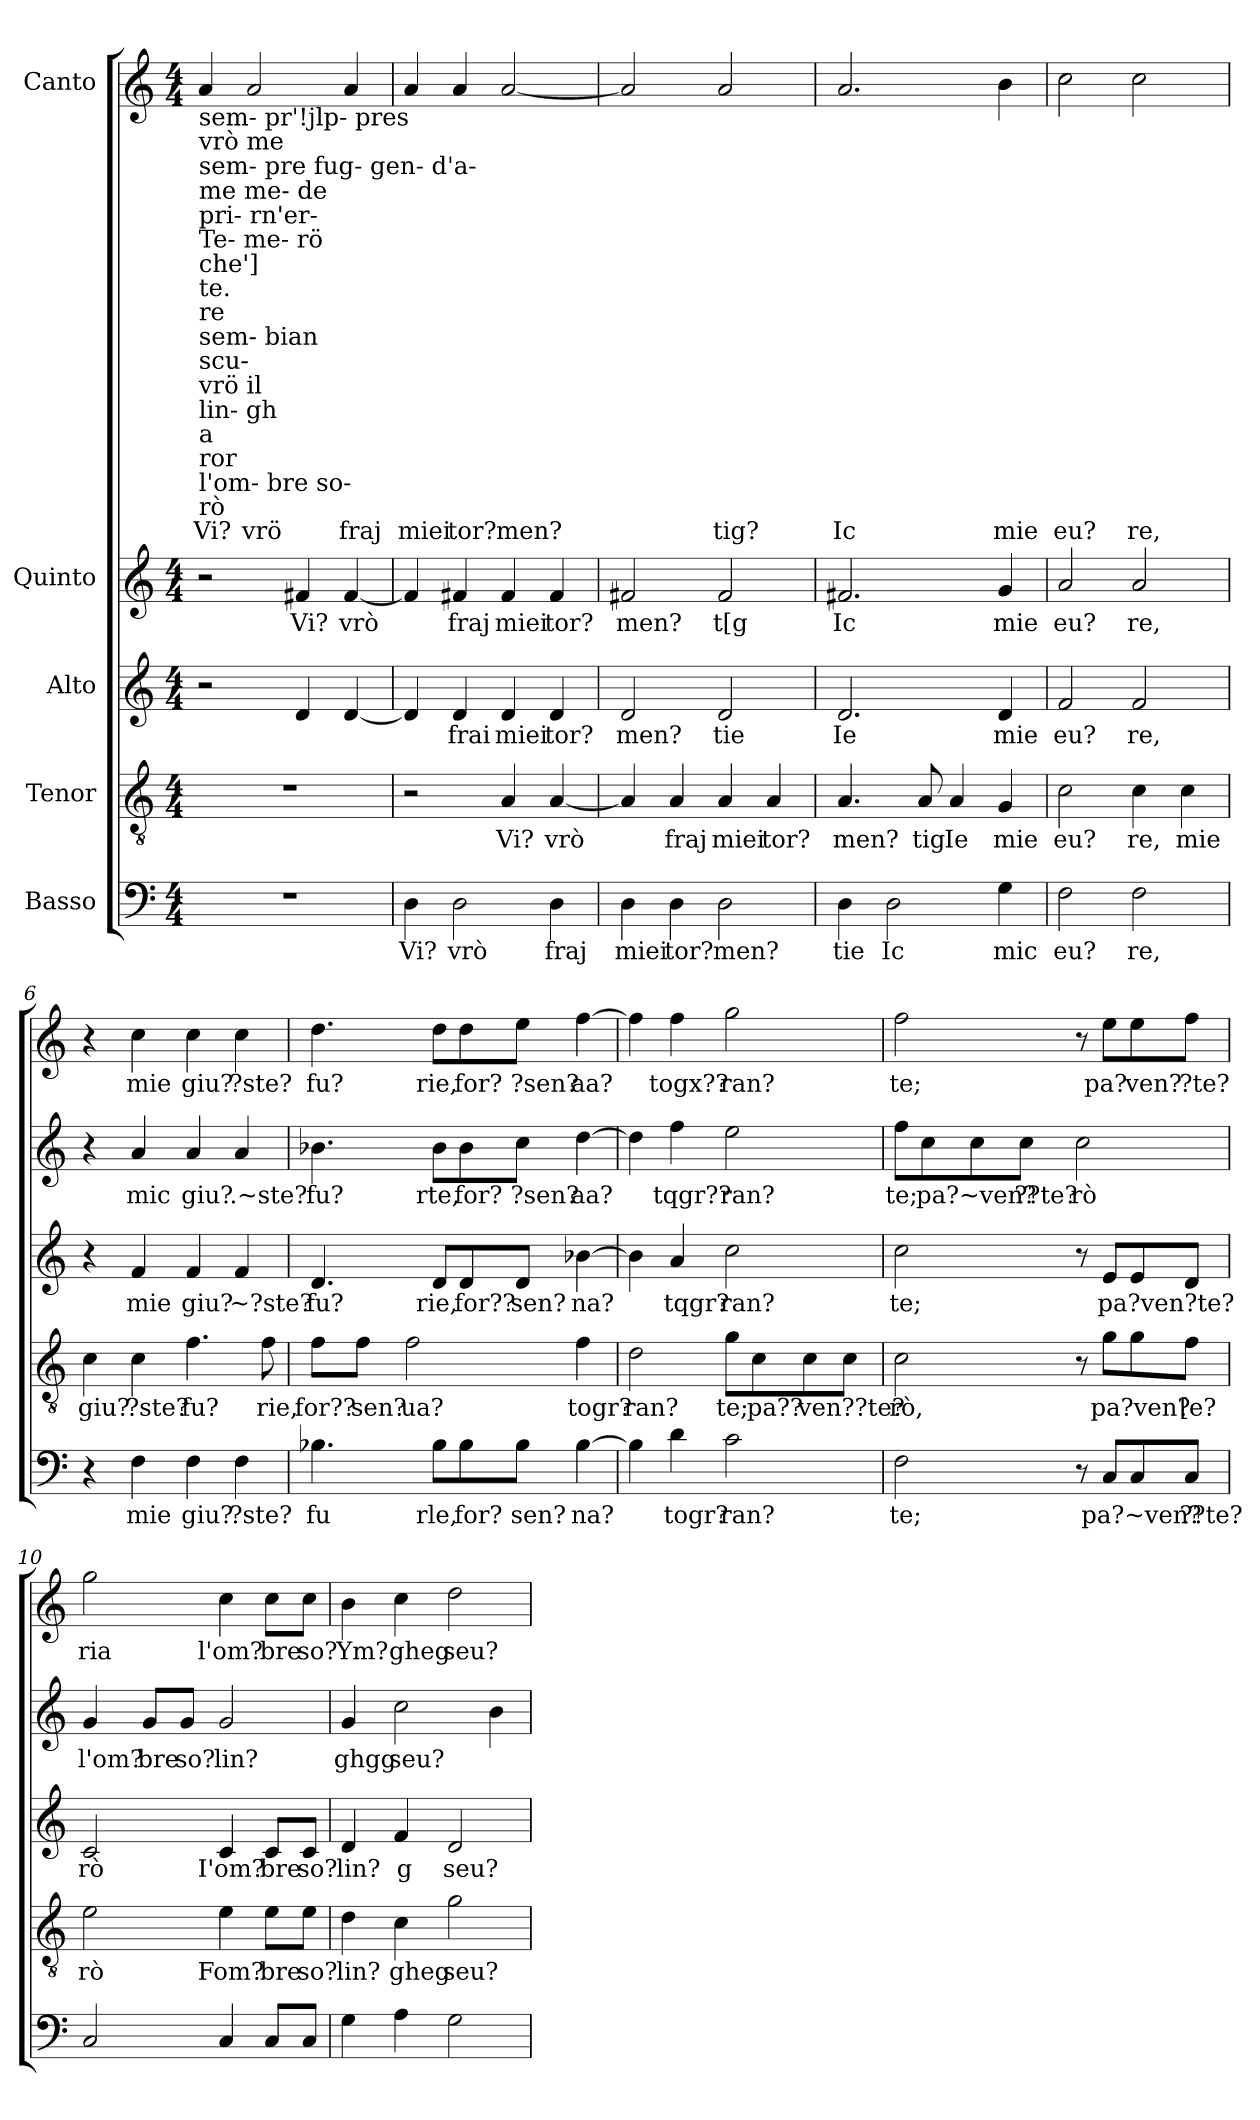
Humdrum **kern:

**kern	**text	**kern	**text	**kern	**text	**kern	**text	**kern	**text
*part5	*part5	*part4	*part4	*part3	*part3	*part2	*part2	*part1	*part1
*staff5	*staff5	*staff4	*staff4	*staff3	*staff3	*staff2	*staff2	*staff1	*staff1
*I"Basso	*	*I"Tenor	*	*I"Alto	*	*I"Quinto	*	*I"Canto	*
*clefF4	*	*clefGv2	*	*clefG2	*	*clefG2	*	*clefG2	*
*k[]	*	*k[]	*	*k[]	*	*k[]	*	*k[]	*
*M4/4	*	*M4/4	*	*M4/4	*	*M4/4	*	*M4/4	*
*MM120	*	*MM120	*	*MM120	*	*MM120	*	*MM120	*
=1	=1	=1	=1	=1	=1	=1	=1	=1	=1
!	!	!	!	!	!	!	!	!LO:TX:b:t=sem- pr'!jlp- pres	!
!	!	!	!	!	!	!	!	!LO:TX:b:t=vrò me	!
!	!	!	!	!	!	!	!	!LO:TX:b:t=sem- pre fug- gen- d'a-	!
!	!	!	!	!	!	!	!	!LO:TX:b:t=me me- de	!
!	!	!	!	!	!	!	!	!LO:TX:b:t=pri- rn'er-	!
!	!	!	!	!	!	!	!	!LO:TX:b:t=Te- me- rö	!
!	!	!	!	!	!	!	!	!LO:TX:b:t=che']	!
!	!	!	!	!	!	!	!	!LO:TX:b:t=te.	!
!	!	!	!	!	!	!	!	!LO:TX:b:t=re	!
!	!	!	!	!	!	!	!	!LO:TX:b:t=sem- bian	!
!	!	!	!	!	!	!	!	!LO:TX:b:t=scu-	!
!	!	!	!	!	!	!	!	!LO:TX:b:t=vrö il	!
!	!	!	!	!	!	!	!	!LO:TX:b:t=lin- gh	!
!	!	!	!	!	!	!	!	!LO:TX:b:t=a	!
!	!	!	!	!	!	!	!	!LO:TX:b:t=ror	!
!	!	!	!	!	!	!	!	!LO:TX:b:t=l'om- bre so-	!
!	!	!	!	!	!	!	!	!LO:TX:b:t=rò	!
!	!	!	!	!	!	!	!	!	!LO:LY:b
1r	.	1r	.	2r	.	2r	.	4a/	Vi?
!	!	!	!	!	!	!	!	!	!LO:LY:b
.	.	.	.	.	.	.	.	2a/	vrö
!	!	!	!	!	!	!	!LO:LY:b	!	!
.	.	.	.	4d/	.	4f#X/	Vi?	.	.
!	!	!	!	!	!	!	!LO:LY:b	!	!LO:LY:b
.	.	.	.	[4d/	.	[4f#/	vrò	4a/	fraj
=2	=2	=2	=2	=2	=2	=2	=2	=2	=2
!	!LO:LY:b	!	!	!	!	!	!	!	!LO:LY:b
4D\	Vi?	2r	.	4d/]	.	4f#/]	.	4a/	miei
!	!LO:LY:b	!	!	!	!LO:LY:b	!	!LO:LY:b	!	!LO:LY:b
2D\	vrò	.	.	4d/	frai	4f#X/	fraj	4a/	tor?
!	!	!	!LO:LY:b	!	!LO:LY:b	!	!LO:LY:b	!	!LO:LY:b
.	.	4A/	Vi?	4d/	miei	4f#/	miei	[2a/	men?
!	!LO:LY:b	!	!LO:LY:b	!	!LO:LY:b	!	!LO:LY:b	!	!
4D\	fraj	[4A/	vrò	4d/	tor?	4f#/	tor?	.	.
=3	=3	=3	=3	=3	=3	=3	=3	=3	=3
!	!LO:LY:b	!	!	!	!LO:LY:b	!	!LO:LY:b	!	!
4D\	miei	4A/]	.	2d/	men?	2f#X/	men?	2a/]	.
!	!LO:LY:b	!	!LO:LY:b	!	!	!	!	!	!
4D\	tor?	4A/	fraj	.	.	.	.	.	.
!	!LO:LY:b	!	!LO:LY:b	!	!LO:LY:b	!	!LO:LY:b	!	!LO:LY:b
2D\	men?	4A/	miei	2d/	tie	2f#/	t[g	2a/	tig?
!	!	!	!LO:LY:b	!	!	!	!	!	!
.	.	4A/	tor?	.	.	.	.	.	.
=4	=4	=4	=4	=4	=4	=4	=4	=4	=4
!	!LO:LY:b	!	!LO:LY:b	!	!LO:LY:b	!	!LO:LY:b	!	!LO:LY:b
4D\	tie	4.A/	men?	2.d/	Ie	2.f#X/	Ic	2.a/	Ic
!	!LO:LY:b	!	!	!	!	!	!	!	!
2D\	Ic	.	.	.	.	.	.	.	.
!	!	!	!LO:LY:b	!	!	!	!	!	!
.	.	8A/	tig	.	.	.	.	.	.
!	!	!	!LO:LY:b	!	!	!	!	!	!
.	.	4A/	Ie	.	.	.	.	.	.
!	!LO:LY:b	!	!LO:LY:b	!	!LO:LY:b	!	!LO:LY:b	!	!LO:LY:b
4G\	mic	4G/	mie	4d/	mie	4g/	mie	4b\	mie
=5	=5	=5	=5	=5	=5	=5	=5	=5	=5
!	!LO:LY:b	!	!LO:LY:b	!	!LO:LY:b	!	!LO:LY:b	!	!LO:LY:b
2F\	eu?	2c\	eu?	2f/	eu?	2a/	eu?	2cc\	eu?
!	!LO:LY:b	!	!LO:LY:b	!	!LO:LY:b	!	!LO:LY:b	!	!LO:LY:b
2F\	re,	4c\	re,	2f/	re,	2a/	re,	2cc\	re,
!	!	!	!LO:LY:b	!	!	!	!	!	!
.	.	4c\	mie	.	.	.	.	.	.
=6	=6	=6	=6	=6	=6	=6	=6	=6	=6
!	!	!	!LO:LY:b	!	!	!	!	!	!
4r	.	4c\	giu?	4r	.	4r	.	4r	.
!	!LO:LY:b	!	!LO:LY:b	!	!LO:LY:b	!	!LO:LY:b	!	!LO:LY:b
4F\	mie	4c\	?ste?	4f/	mie	4a/	mic	4cc\	mie
!	!LO:LY:b	!	!LO:LY:b	!	!LO:LY:b	!	!LO:LY:b	!	!LO:LY:b
4F\	giu?	4.f\	fu?	4f/	giu?	4a/	giu?	4cc\	giu?
!	!LO:LY:b	!	!	!	!LO:LY:b	!	!LO:LY:b	!	!LO:LY:b
4F\	?ste?	.	.	4f/	~?ste?	4a/	.~ste?	4cc\	?ste?
!	!	!	!LO:LY:b	!	!	!	!	!	!
.	.	8f\	rie,	.	.	.	.	.	.
=7	=7	=7	=7	=7	=7	=7	=7	=7	=7
!	!LO:LY:b	!	!LO:LY:b	!	!LO:LY:b	!	!LO:LY:b	!	!LO:LY:b
4.B-X\	fu	8f\L	for??	4.d/	fu?	4.b-X\	fu?	4.dd\	fu?
!	!	!	!LO:LY:b	!	!	!	!	!	!
.	.	8f\J	sen?	.	.	.	.	.	.
!	!	!	!LO:LY:b	!	!	!	!	!	!
.	.	2f\	ua?	.	.	.	.	.	.
!	!LO:LY:b	!	!	!	!LO:LY:b	!	!LO:LY:b	!	!LO:LY:b
8B-\L	rle,	.	.	8d/L	rie,	8b-\L	rte,	8dd\L	rie,
!	!LO:LY:b	!	!	!	!LO:LY:b	!	!LO:LY:b	!	!LO:LY:b
8B-\	for?	.	.	8d/	for??	8b-\	for?	8dd\	for?
!	!LO:LY:b	!	!	!	!LO:LY:b	!	!LO:LY:b	!	!LO:LY:b
8B-\J	sen?	.	.	8d/J	sen?	8cc\J	?sen?	8ee\J	?sen?
!	!LO:LY:b	!	!LO:LY:b	!	!LO:LY:b	!	!LO:LY:b	!	!LO:LY:b
[4B-\	na?	4f\	togr?	[4b-X\	na?	[4dd\	aa?	[4ff\	aa?
=8	=8	=8	=8	=8	=8	=8	=8	=8	=8
!	!	!	!LO:LY:b	!	!	!	!	!	!
4B-\]	.	2d\	ran?	4b-\]	.	4dd\]	.	4ff\]	.
!	!LO:LY:b	!	!	!	!LO:LY:b	!	!LO:LY:b	!	!LO:LY:b
4d\	togr?	.	.	4a/	tqgr?	4ff\	tqgr??	4ff\	togx??
!	!LO:LY:b	!	!LO:LY:b	!	!LO:LY:b	!	!LO:LY:b	!	!LO:LY:b
2c\	ran?	8g\L	te;	2cc\	ran?	2ee\	ran?	2gg\	ran?
!	!	!	!LO:LY:b	!	!	!	!	!	!
.	.	8c\	pa??	.	.	.	.	.	.
!	!	!	!LO:LY:b	!	!	!	!	!	!
.	.	8c\	ven??te?	.	.	.	.	.	.
.	.	8c\J	.	.	.	.	.	.	.
=9	=9	=9	=9	=9	=9	=9	=9	=9	=9
!	!LO:LY:b	!	!LO:LY:b	!	!LO:LY:b	!	!LO:LY:b	!	!LO:LY:b
2F\	te;	2c\	rò,	2cc\	te;	8ff\L	te;	2ff\	te;
!	!	!	!	!	!	!	!LO:LY:b	!	!
.	.	.	.	.	.	8cc\	pa?~ven?	.	.
.	.	.	.	.	.	8cc\	.	.	.
!	!	!	!	!	!	!	!LO:LY:b	!	!
.	.	.	.	.	.	8cc\J	??te?	.	.
!	!	!	!	!	!	!	!LO:LY:b	!	!
8r	.	8r	.	8r	.	2cc\	rò	8r	.
!	!LO:LY:b	!	!LO:LY:b	!	!LO:LY:b	!	!	!	!LO:LY:b
8C/L	pa?~ven?	8g\L	pa?ven?	8e/L	pa?ven?te?	.	.	8ee\L	pa?
!	!	!	!	!	!	!	!	!	!LO:LY:b
8C/	.	8g\	.	8e/	.	.	.	8ee\	ven?
!	!LO:LY:b	!	!LO:LY:b	!	!	!	!	!	!LO:LY:b
8C/J	??te?	8f\J	[e?	8d/J	.	.	.	8ff\J	?te?
=10	=10	=10	=10	=10	=10	=10	=10	=10	=10
!	!	!	!LO:LY:b	!	!LO:LY:b	!	!LO:LY:b	!	!LO:LY:b
2C/	.	2e\	rò	2c/	rò	4g/	l'om?	2gg\	ria
!	!	!	!	!	!	!	!LO:LY:b	!	!
.	.	.	.	.	.	8g/L	bre	.	.
!	!	!	!	!	!	!	!LO:LY:b	!	!
.	.	.	.	.	.	8g/J	so?	.	.
!	!	!	!LO:LY:b	!	!LO:LY:b	!	!LO:LY:b	!	!LO:LY:b
4C/	.	4e\	Fom?	4c/	I'om?	2g/	lin?	4cc\	l'om?
!	!	!	!LO:LY:b	!	!LO:LY:b	!	!	!	!LO:LY:b
8C/L	.	8e\L	bre	8c/L	bre	.	.	8cc\L	bre
!	!	!	!LO:LY:b	!	!LO:LY:b	!	!	!	!LO:LY:b
8C/J	.	8e\J	so?	8c/J	so?	.	.	8cc\J	so?
=11	=11	=11	=11	=11	=11	=11	=11	=11	=11
!	!	!	!LO:LY:b	!	!LO:LY:b	!	!LO:LY:b	!	!LO:LY:b
4G\	.	4d\	lin?	4d/	lin?	4g/	ghgg	4b\	Ym?
!	!	!	!LO:LY:b	!	!LO:LY:b	!	!LO:LY:b	!	!LO:LY:b
4A\	.	4c\	gheg	4f/	g	2cc\	seu?	4cc\	gheg
!	!	!	!LO:LY:b	!	!LO:LY:b	!	!	!	!LO:LY:b
2G\	.	2g\	seu?	2d/	seu?	.	.	2dd\	seu?
.	.	.	.	.	.	4b\	.	.	.
=	=	=	=	=	=	=	=	=	=
*-	*-	*-	*-	*-	*-	*-	*-	*-	*-
